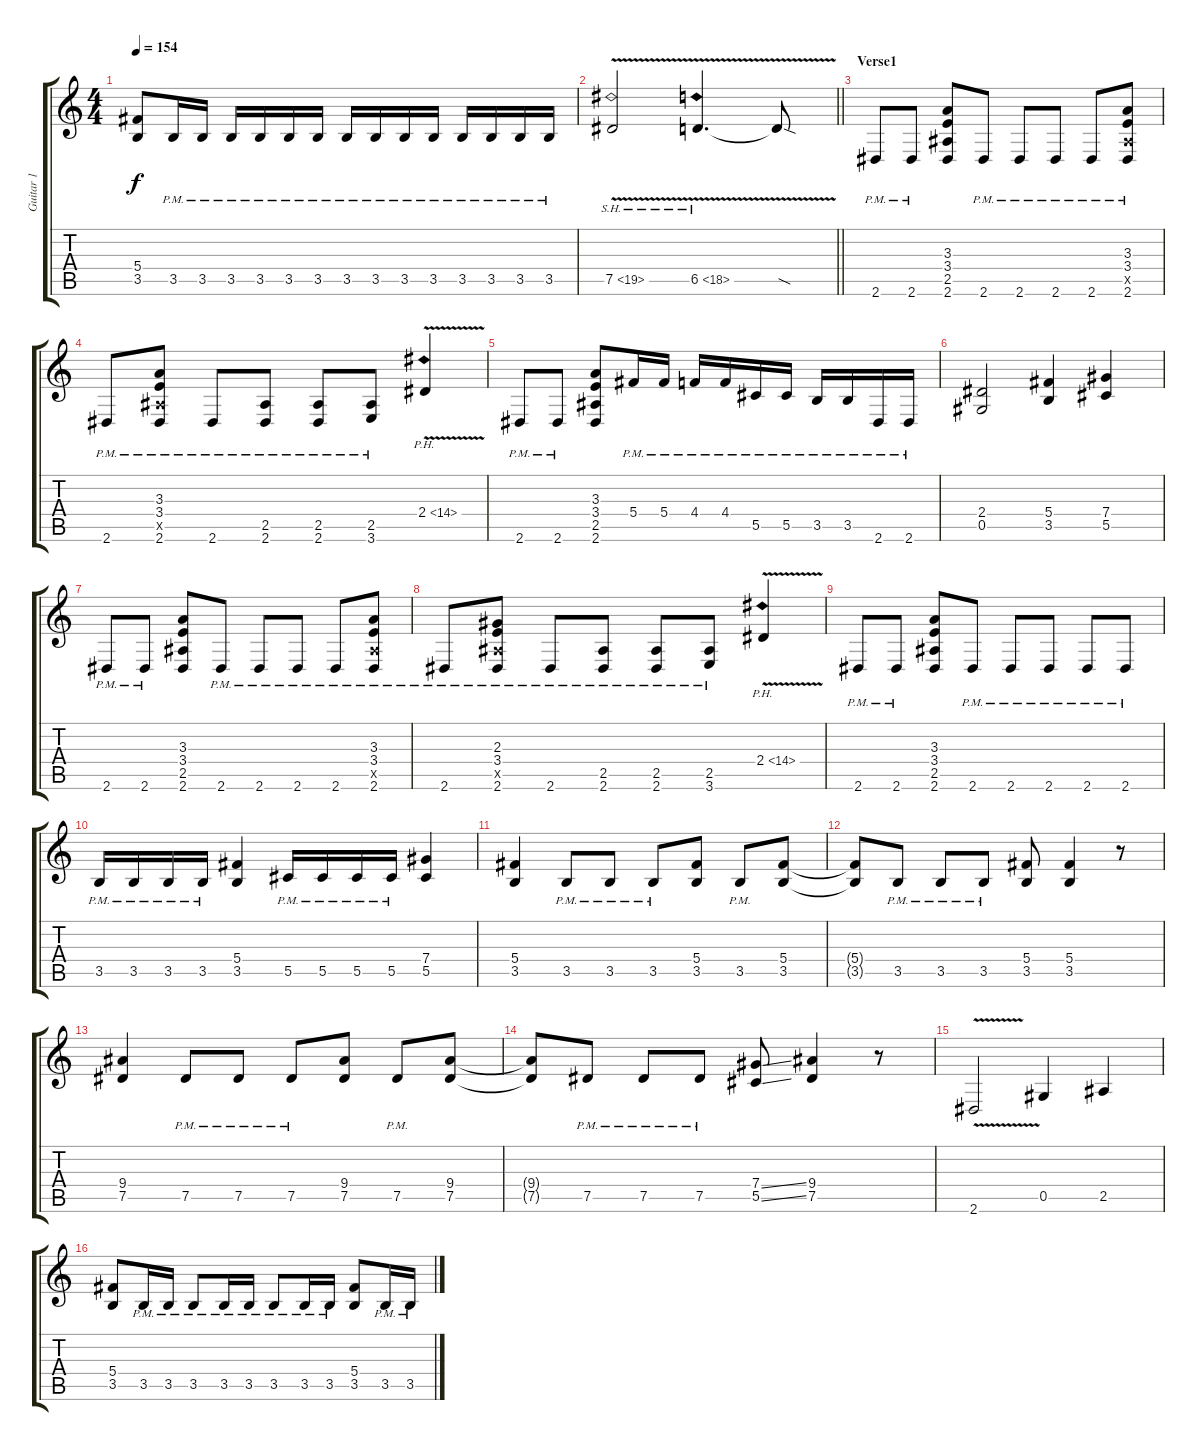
\track ("Guitar 1" "Guitar 1") {instrument distortionguitar}
\staff {score tabs}
\tuning (Eb4 Bb3 Gb3 Db3 Ab2 Db2) {hide}
\ts (4 4)
\tempo 154
\clef g2
\ks c
(5.4 3.5).8{dy f} 3.5{pm}.16 3.5{pm}.16 3.5{pm}.16 3.5{pm}.16 3.5{pm}.16 3.5{pm}.16 3.5{pm}.16 3.5{pm}.16 3.5{pm}.16 3.5{pm}.16 3.5{pm}.16 3.5{pm}.16 3.5{pm}.16 3.5{pm}.16 |
\barLineRight lightlight
7.5{sh 12 v}.2{instrument guitarharmonics} 6.5{sh 12 v}.4{d} 6.5{sod t}.8 |
\section ("" "Verse1")
2.6{pm}.8{volume 16 instrument distortionguitar} 2.6{pm}.8 (3.3 3.4 2.5 2.6).8 2.6{pm}.8 2.6{pm}.8 2.6{pm}.8 2.6{pm}.8 (3.3 3.4 2.5{x} 2.6{pm}).8 |
2.6{pm}.8 (3.3 3.4 2.5{x} 2.6{pm}).8 2.6{pm}.8 (2.5{pm} 2.6{pm}).8 (2.5{pm} 2.6{pm}).8 (2.5{pm} 3.6{pm}).8 2.4{ph 12 v}.4{instrument guitarharmonics} |
2.6{pm}.8{instrument distortionguitar} 2.6{pm}.8 (3.3 3.4 2.5 2.6).8 5.4{pm}.16 5.4{pm}.16 4.4{pm}.16 4.4{pm}.16 5.5{pm}.16 5.5{pm}.16 3.5{pm}.16 3.5{pm}.16 2.6{pm}.16 2.6{pm}.16 |
(2.4 0.5).2 (5.4 3.5).4 (7.4 5.5).4 |
2.6{pm}.8{instrument distortionguitar} 2.6{pm}.8 (3.3 3.4 2.5 2.6).8 2.6{pm}.8 2.6{pm}.8 2.6{pm}.8 2.6{pm}.8 (3.3 3.4 2.5{x} 2.6{pm}).8 |
2.6{pm}.8 (2.3 3.4 2.5{x} 2.6{pm}).8 2.6{pm}.8 (2.5{pm} 2.6{pm}).8 (2.5{pm} 2.6{pm}).8 (2.5{pm} 3.6{pm}).8 2.4{ph 12 v}.4{instrument guitarharmonics} |
2.6{pm}.8{instrument distortionguitar} 2.6{pm}.8 (3.3 3.4 2.5 2.6).8 2.6{pm}.8 2.6{pm}.8 2.6{pm}.8 2.6{pm}.8 2.6{pm}.8 |
3.5{pm}.16 3.5{pm}.16 3.5{pm}.16 3.5{pm}.16 (5.4 3.5).4 5.5{pm}.16 5.5{pm}.16 5.5{pm}.16 5.5{pm}.16 (7.4 5.5).4 |
(5.4 3.5).4 3.5{pm}.8 3.5{pm}.8 3.5{pm}.8 (5.4 3.5).8 3.5{pm}.8 (5.4 3.5).8 |
(5.4{t} 3.5{t}).8 3.5{pm}.8 3.5{pm}.8 3.5{pm}.8 (5.4 3.5).8 (5.4 3.5).4 r.8 |
(9.4 7.5).4 7.5{pm}.8 7.5{pm}.8 7.5{pm}.8 (9.4 7.5).8 7.5{pm}.8 (9.4 7.5).8 |
(9.4{t} 7.5{t}).8 7.5{pm}.8 7.5{pm}.8 7.5{pm}.8 (7.4{ss} 5.5{ss}).8 (9.4 7.5).4 r.8 |
2.6{v}.2 0.5.4 2.5.4 |
(5.4 3.5).8 3.5{pm}.16 3.5{pm}.16 3.5{pm}.8 3.5{pm}.16 3.5{pm}.16 3.5{pm}.8 3.5{pm}.16 3.5{pm}.16 (5.4 3.5).8 3.5{pm}.16 3.5{pm}.16
